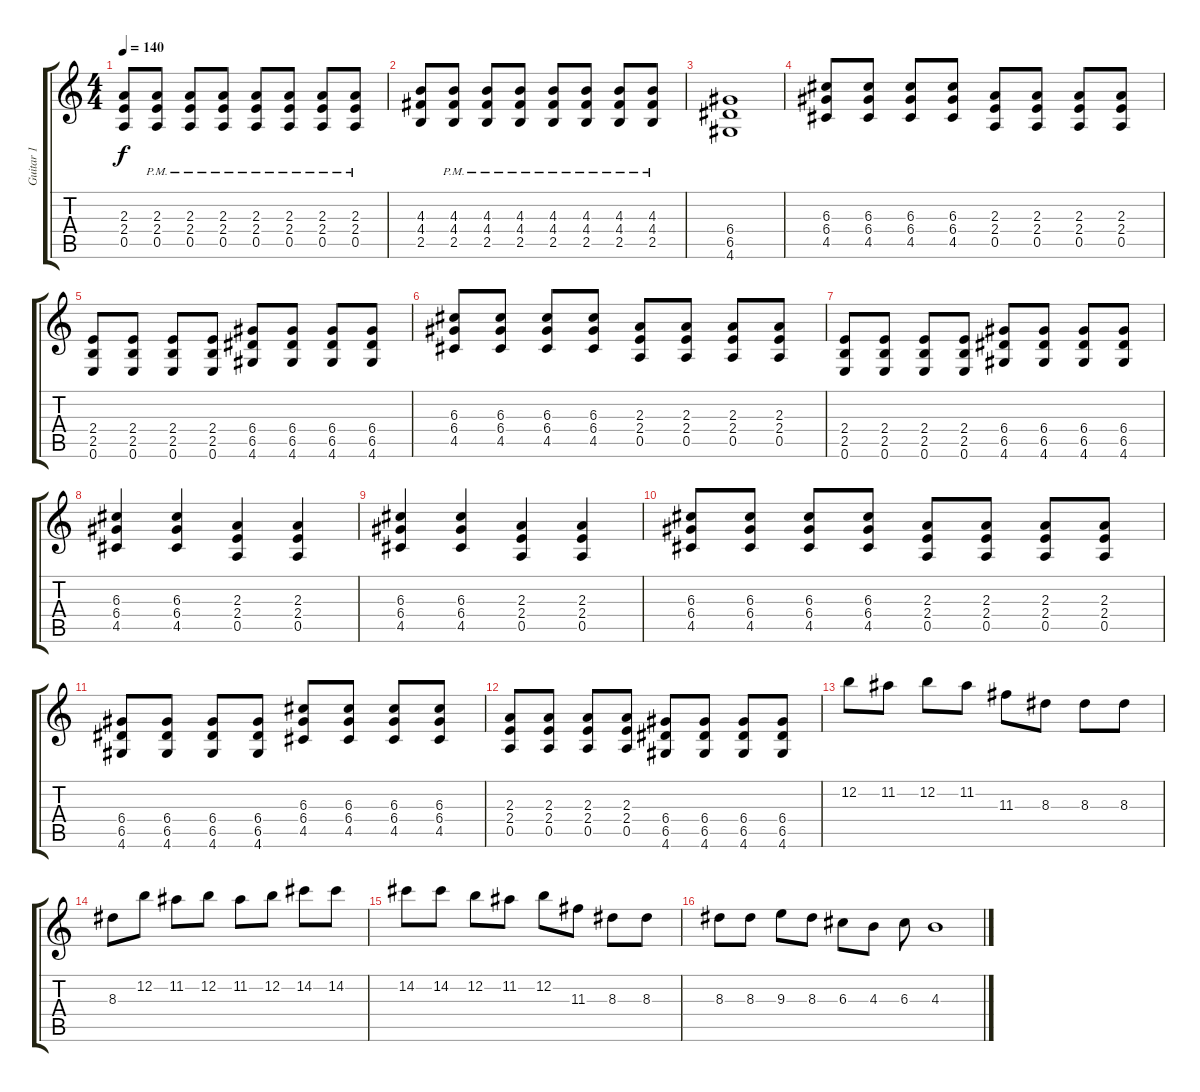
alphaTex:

\track ("Guitar 1" "Guitar 1") {instrument distortionguitar}
\staff {score tabs}
\tuning (E4 B3 G3 D3 A2 E2) {hide}
\ts (4 4)
\tempo 140
\clef g2
\ks c
(2.3 2.4 0.5).8{dy f} (2.3{pm} 2.4{pm} 0.5{pm}).8 (2.3{pm} 2.4{pm} 0.5{pm}).8 (2.3{pm} 2.4{pm} 0.5{pm}).8 (2.3{pm} 2.4{pm} 0.5{pm}).8 (2.3{pm} 2.4{pm} 0.5{pm}).8 (2.3{pm} 2.4{pm} 0.5{pm}).8 (2.3{pm} 2.4{pm} 0.5{pm}).8 |
(4.3 4.4 2.5).8 (4.3{pm} 4.4{pm} 2.5{pm}).8 (4.3{pm} 4.4{pm} 2.5{pm}).8 (4.3{pm} 4.4{pm} 2.5{pm}).8 (4.3{pm} 4.4{pm} 2.5{pm}).8 (4.3{pm} 4.4{pm} 2.5{pm}).8 (4.3{pm} 4.4{pm} 2.5{pm}).8 (4.3{pm} 4.4{pm} 2.5{pm}).8 |
(6.4 6.5 4.6).1 |
(6.3 6.4 4.5).8 (6.3 6.4 4.5).8 (6.3 6.4 4.5).8 (6.3 6.4 4.5).8 (2.3 2.4 0.5).8 (2.3 2.4 0.5).8 (2.3 2.4 0.5).8 (2.3 2.4 0.5).8 |
(2.4 2.5 0.6).8 (2.4 2.5 0.6).8 (2.4 2.5 0.6).8 (2.4 2.5 0.6).8 (6.4 6.5 4.6).8 (6.4 6.5 4.6).8 (6.4 6.5 4.6).8 (6.4 6.5 4.6).8 |
(6.3 6.4 4.5).8 (6.3 6.4 4.5).8 (6.3 6.4 4.5).8 (6.3 6.4 4.5).8 (2.3 2.4 0.5).8 (2.3 2.4 0.5).8 (2.3 2.4 0.5).8 (2.3 2.4 0.5).8 |
(2.4 2.5 0.6).8 (2.4 2.5 0.6).8 (2.4 2.5 0.6).8 (2.4 2.5 0.6).8 (6.4 6.5 4.6).8 (6.4 6.5 4.6).8 (6.4 6.5 4.6).8 (6.4 6.5 4.6).8 |
(6.3 6.4 4.5).4 (6.3 6.4 4.5).4 (2.3 2.4 0.5).4 (2.3 2.4 0.5).4 |
(6.3 6.4 4.5).4 (6.3 6.4 4.5).4 (2.3 2.4 0.5).4 (2.3 2.4 0.5).4 |
(6.3 6.4 4.5).8 (6.3 6.4 4.5).8 (6.3 6.4 4.5).8 (6.3 6.4 4.5).8 (2.3 2.4 0.5).8 (2.3 2.4 0.5).8 (2.3 2.4 0.5).8 (2.3 2.4 0.5).8 |
(6.4 6.5 4.6).8 (6.4 6.5 4.6).8 (6.4 6.5 4.6).8 (6.4 6.5 4.6).8 (6.3 6.4 4.5).8 (6.3 6.4 4.5).8 (6.3 6.4 4.5).8 (6.3 6.4 4.5).8 |
(2.3 2.4 0.5).8 (2.3 2.4 0.5).8 (2.3 2.4 0.5).8 (2.3 2.4 0.5).8 (6.4 6.5 4.6).8 (6.4 6.5 4.6).8 (6.4 6.5 4.6).8 (6.4 6.5 4.6).8 |
12.2.8 11.2.8 12.2.8 11.2.8 11.3.8 8.3.8 8.3.8 8.3.8 |
8.3.8 12.2.8 11.2.8 12.2.8 11.2.8 12.2.8 14.2.8 14.2.8 |
14.2.8 14.2.8 12.2.8 11.2.8 12.2.8 11.3.8 8.3.8 8.3.8 |
8.3.8 8.3.8 9.3.8 8.3.8 6.3.8 4.3.8 6.3.8 4.3.1
